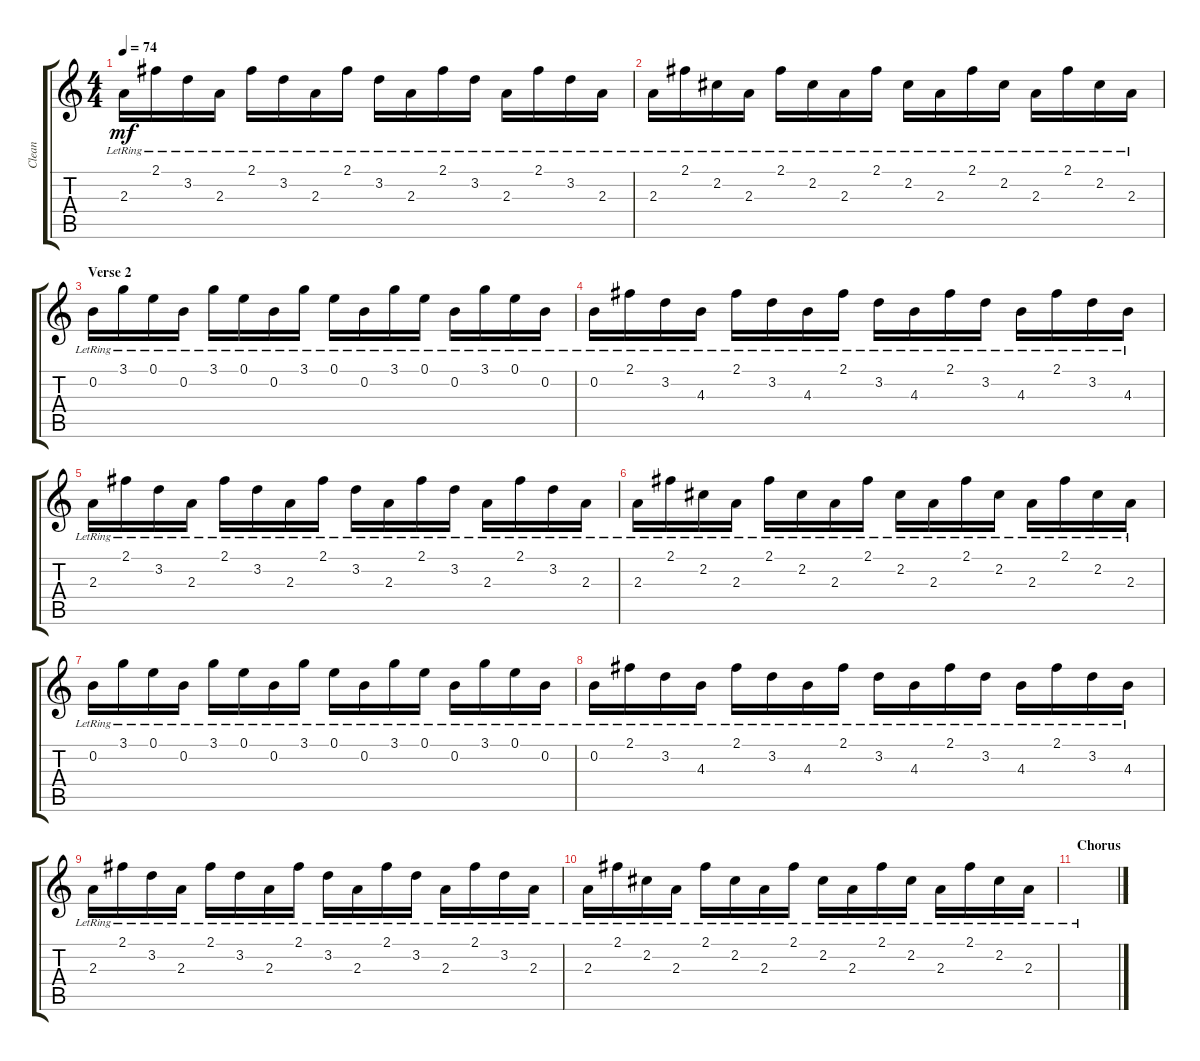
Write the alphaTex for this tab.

\track ("Clean" "Clean") {instrument electricguitarclean}
\staff {score tabs}
\tuning (E4 B3 G3 D3 A2 E2) {hide}
\ts (4 4)
\tempo 74
\clef g2
\ks c
2.3{lr}.16{dy mf} 2.1{lr}.16 3.2{lr}.16 2.3{lr}.16 2.1{lr}.16 3.2{lr}.16 2.3{lr}.16 2.1{lr}.16 3.2{lr}.16 2.3{lr}.16 2.1{lr}.16 3.2{lr}.16 2.3{lr}.16 2.1{lr}.16 3.2{lr}.16 2.3{lr}.16 |
2.3{lr}.16 2.1{lr}.16 2.2{lr}.16 2.3{lr}.16 2.1{lr}.16 2.2{lr}.16 2.3{lr}.16 2.1{lr}.16 2.2{lr}.16 2.3{lr}.16 2.1{lr}.16 2.2{lr}.16 2.3{lr}.16 2.1{lr}.16 2.2{lr}.16 2.3{lr}.16 |
\section ("" "Verse 2")
0.2{lr}.16 3.1{lr}.16 0.1{lr}.16 0.2{lr}.16 3.1{lr}.16 0.1{lr}.16 0.2{lr}.16 3.1{lr}.16 0.1{lr}.16 0.2{lr}.16 3.1{lr}.16 0.1{lr}.16 0.2{lr}.16 3.1{lr}.16 0.1{lr}.16 0.2{lr}.16 |
0.2{lr}.16 2.1{lr}.16 3.2{lr}.16 4.3{lr}.16 2.1{lr}.16 3.2{lr}.16 4.3{lr}.16 2.1{lr}.16 3.2{lr}.16 4.3{lr}.16 2.1{lr}.16 3.2{lr}.16 4.3{lr}.16 2.1{lr}.16 3.2{lr}.16 4.3{lr}.16 |
2.3{lr}.16 2.1{lr}.16 3.2{lr}.16 2.3{lr}.16 2.1{lr}.16 3.2{lr}.16 2.3{lr}.16 2.1{lr}.16 3.2{lr}.16 2.3{lr}.16 2.1{lr}.16 3.2{lr}.16 2.3{lr}.16 2.1{lr}.16 3.2{lr}.16 2.3{lr}.16 |
2.3{lr}.16 2.1{lr}.16 2.2{lr}.16 2.3{lr}.16 2.1{lr}.16 2.2{lr}.16 2.3{lr}.16 2.1{lr}.16 2.2{lr}.16 2.3{lr}.16 2.1{lr}.16 2.2{lr}.16 2.3{lr}.16 2.1{lr}.16 2.2{lr}.16 2.3{lr}.16 |
0.2{lr}.16 3.1{lr}.16 0.1{lr}.16 0.2{lr}.16 3.1{lr}.16 0.1{lr}.16 0.2{lr}.16 3.1{lr}.16 0.1{lr}.16 0.2{lr}.16 3.1{lr}.16 0.1{lr}.16 0.2{lr}.16 3.1{lr}.16 0.1{lr}.16 0.2{lr}.16 |
0.2{lr}.16 2.1{lr}.16 3.2{lr}.16 4.3{lr}.16 2.1{lr}.16 3.2{lr}.16 4.3{lr}.16 2.1{lr}.16 3.2{lr}.16 4.3{lr}.16 2.1{lr}.16 3.2{lr}.16 4.3{lr}.16 2.1{lr}.16 3.2{lr}.16 4.3{lr}.16 |
2.3{lr}.16 2.1{lr}.16 3.2{lr}.16 2.3{lr}.16 2.1{lr}.16 3.2{lr}.16 2.3{lr}.16 2.1{lr}.16 3.2{lr}.16 2.3{lr}.16 2.1{lr}.16 3.2{lr}.16 2.3{lr}.16 2.1{lr}.16 3.2{lr}.16 2.3{lr}.16 |
2.3{lr}.16 2.1{lr}.16 2.2{lr}.16 2.3{lr}.16 2.1{lr}.16 2.2{lr}.16 2.3{lr}.16 2.1{lr}.16 2.2{lr}.16 2.3{lr}.16 2.1{lr}.16 2.2{lr}.16 2.3{lr}.16 2.1{lr}.16 2.2{lr}.16 2.3{lr}.16 |
\section ("" "Chorus")
